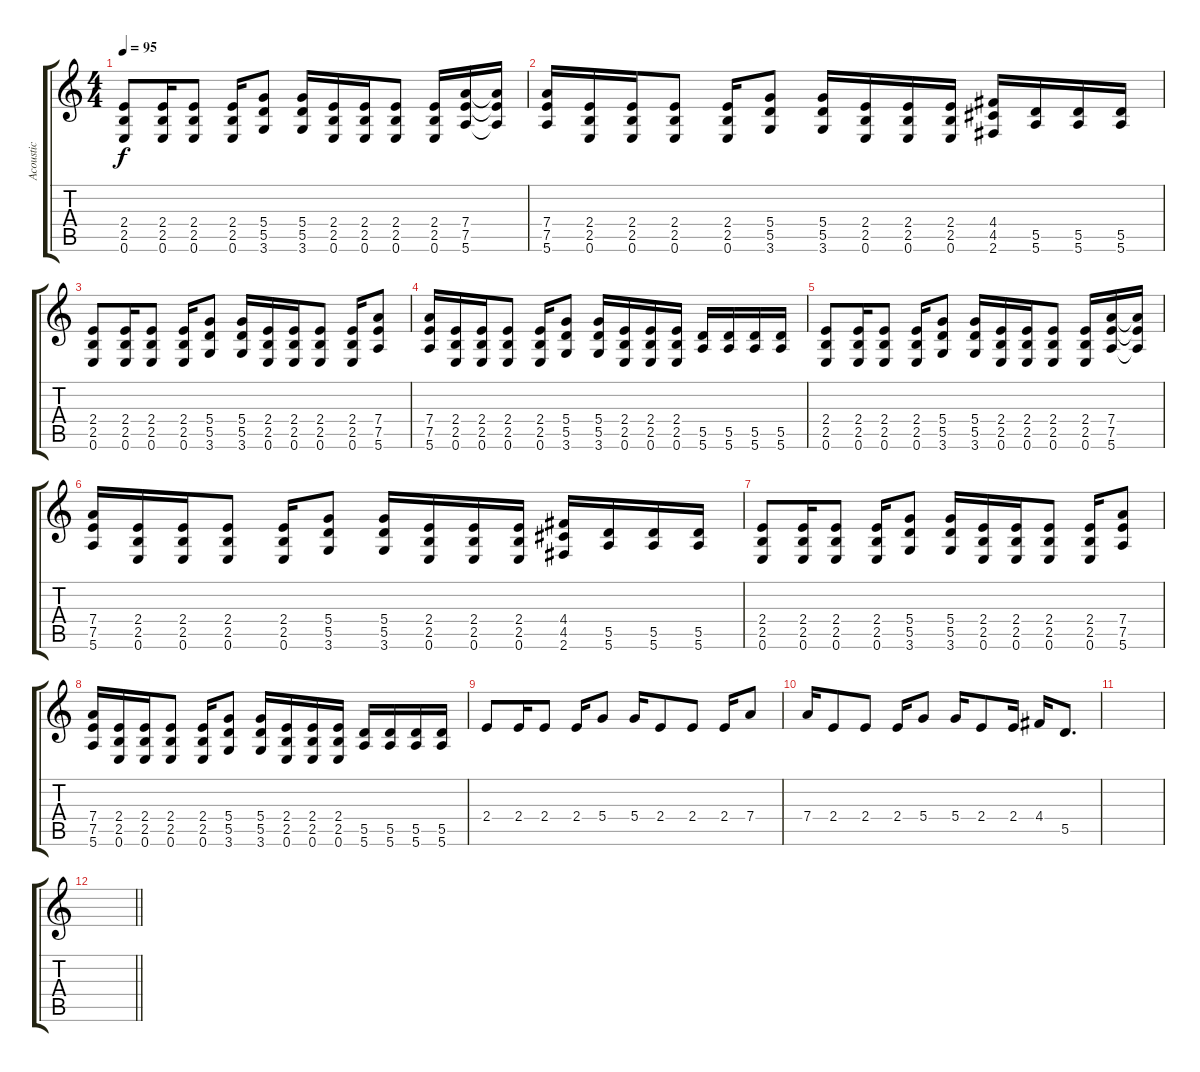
\track ("Acoustic" "Acoustic") {instrument acousticguitarsteel}
\staff {score tabs}
\tuning (E4 B3 G3 D3 A2 E2) {hide}
\ts (4 4)
\tempo 95
\clef g2
\ks c
(2.4 2.5 0.6).8{dy f} (2.4 2.5 0.6).16 (2.4 2.5 0.6).8 (2.4 2.5 0.6).16 (5.4 5.5 3.6).8 (5.4 5.5 3.6).16 (2.4 2.5 0.6).16 (2.4 2.5 0.6).16 (2.4 2.5 0.6).8 (2.4 2.5 0.6).16 (7.4 7.5 5.6).16 (7.4{t} 7.5{t} 5.6{t}).16 |
(7.4 7.5 5.6).16 (2.4 2.5 0.6).16 (2.4 2.5 0.6).16 (2.4 2.5 0.6).8 (2.4 2.5 0.6).16 (5.4 5.5 3.6).8 (5.4 5.5 3.6).16 (2.4 2.5 0.6).16 (2.4 2.5 0.6).16 (2.4 2.5 0.6).16 (4.4 4.5 2.6).16 (5.5 5.6).16 (5.5 5.6).16 (5.5 5.6).16 |
(2.4 2.5 0.6).8 (2.4 2.5 0.6).16 (2.4 2.5 0.6).8 (2.4 2.5 0.6).16 (5.4 5.5 3.6).8 (5.4 5.5 3.6).16 (2.4 2.5 0.6).16 (2.4 2.5 0.6).16 (2.4 2.5 0.6).8 (2.4 2.5 0.6).16 (7.4 7.5 5.6).8 |
(7.4 7.5 5.6).16 (2.4 2.5 0.6).16 (2.4 2.5 0.6).16 (2.4 2.5 0.6).8 (2.4 2.5 0.6).16 (5.4 5.5 3.6).8 (5.4 5.5 3.6).16 (2.4 2.5 0.6).16 (2.4 2.5 0.6).16 (2.4 2.5 0.6).16 (5.5 5.6).16 (5.5 5.6).16 (5.5 5.6).16 (5.5 5.6).16 |
(2.4 2.5 0.6).8 (2.4 2.5 0.6).16 (2.4 2.5 0.6).8 (2.4 2.5 0.6).16 (5.4 5.5 3.6).8 (5.4 5.5 3.6).16 (2.4 2.5 0.6).16 (2.4 2.5 0.6).16 (2.4 2.5 0.6).8 (2.4 2.5 0.6).16 (7.4 7.5 5.6).16 (7.4{t} 7.5{t} 5.6{t}).16 |
(7.4 7.5 5.6).16 (2.4 2.5 0.6).16 (2.4 2.5 0.6).16 (2.4 2.5 0.6).8 (2.4 2.5 0.6).16 (5.4 5.5 3.6).8 (5.4 5.5 3.6).16 (2.4 2.5 0.6).16 (2.4 2.5 0.6).16 (2.4 2.5 0.6).16 (4.4 4.5 2.6).16 (5.5 5.6).16 (5.5 5.6).16 (5.5 5.6).16 |
(2.4 2.5 0.6).8 (2.4 2.5 0.6).16 (2.4 2.5 0.6).8 (2.4 2.5 0.6).16 (5.4 5.5 3.6).8 (5.4 5.5 3.6).16 (2.4 2.5 0.6).16 (2.4 2.5 0.6).16 (2.4 2.5 0.6).8 (2.4 2.5 0.6).16 (7.4 7.5 5.6).8 |
(7.4 7.5 5.6).16 (2.4 2.5 0.6).16 (2.4 2.5 0.6).16 (2.4 2.5 0.6).8 (2.4 2.5 0.6).16 (5.4 5.5 3.6).8 (5.4 5.5 3.6).16 (2.4 2.5 0.6).16 (2.4 2.5 0.6).16 (2.4 2.5 0.6).16 (5.5 5.6).16 (5.5 5.6).16 (5.5 5.6).16 (5.5 5.6).16 |
2.4.8 2.4.16 2.4.8 2.4.16 5.4.8 5.4.16 2.4.8 2.4.8 2.4.16 7.4.8 |
7.4.16 2.4.8 2.4.8 2.4.16 5.4.8 5.4.16 2.4.8 2.4.16 4.4.16 5.5.8{d} |
|
\barLineRight lightlight
